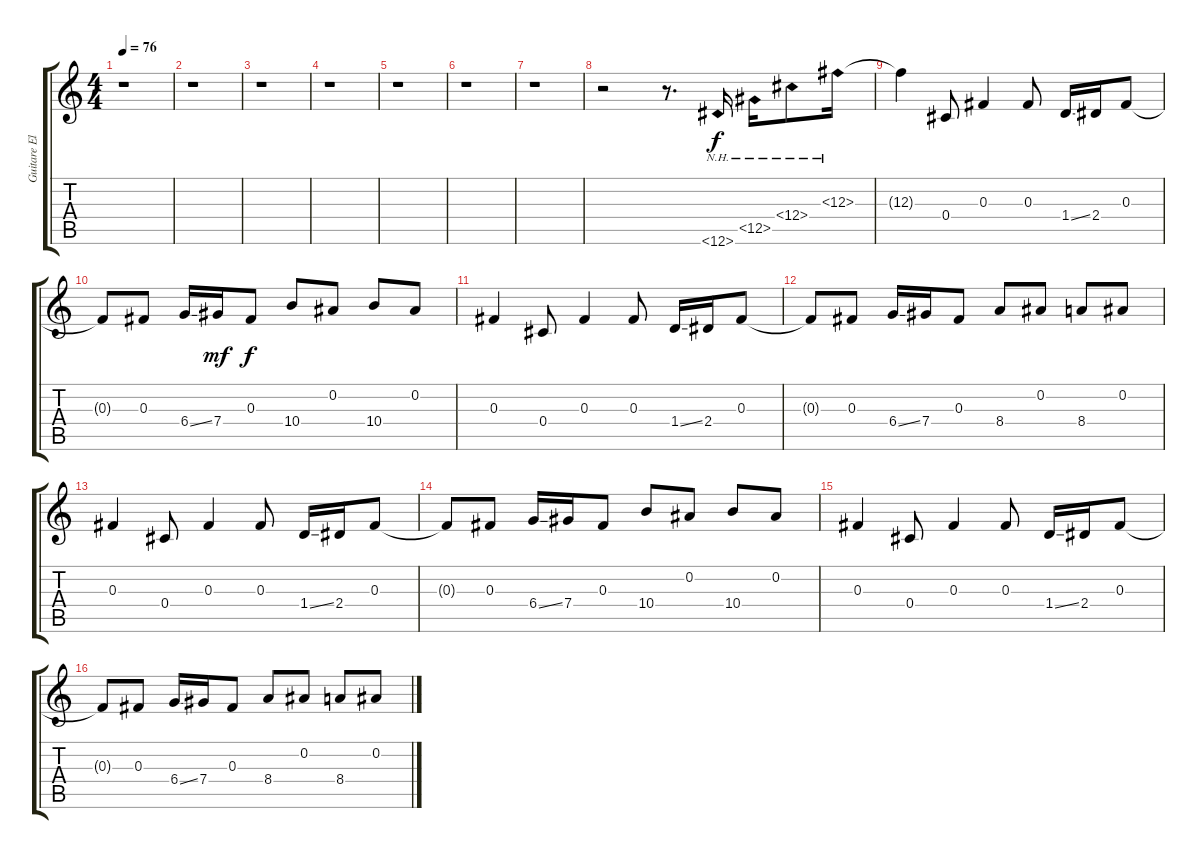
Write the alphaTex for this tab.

\track ("Guitare Electrique" "Guitare El") {instrument electricguitarclean}
\staff {score tabs}
\tuning (Eb4 Bb3 Gb3 Db3 Ab2 Eb2) {hide}
\ts (4 4)
\tempo 76
\clef g2
\ks c
r.1{dy f} |
r.1 |
r.1 |
r.1 |
r.1 |
r.1 |
r.1 |
r.2 r.8{d} 12.6{nh}.16 12.5{nh}.16 12.4{nh}.8 12.3{nh}.16 |
12.3{t}.4 0.4.8 0.3.4 0.3.8 1.4{ss}.16 2.4.16 0.3.8 |
0.3{t}.8 0.3.8 6.4{ss}.16 7.4.16{dy mf} 0.3.8{dy f} 10.4.8 0.2.8 10.4.8 0.2.8 |
0.3.4 0.4.8 0.3.4 0.3.8 1.4{ss}.16 2.4.16 0.3.8 |
0.3{t}.8 0.3.8 6.4{ss}.16 7.4.16 0.3.8 8.4.8 0.2.8 8.4.8 0.2.8 |
0.3.4 0.4.8 0.3.4 0.3.8 1.4{ss}.16 2.4.16 0.3.8 |
0.3{t}.8 0.3.8 6.4{ss}.16 7.4.16 0.3.8 10.4.8 0.2.8 10.4.8 0.2.8 |
0.3.4 0.4.8 0.3.4 0.3.8 1.4{ss}.16 2.4.16 0.3.8 |
0.3{t}.8 0.3.8 6.4{ss}.16 7.4.16 0.3.8 8.4.8 0.2.8 8.4.8 0.2.8
